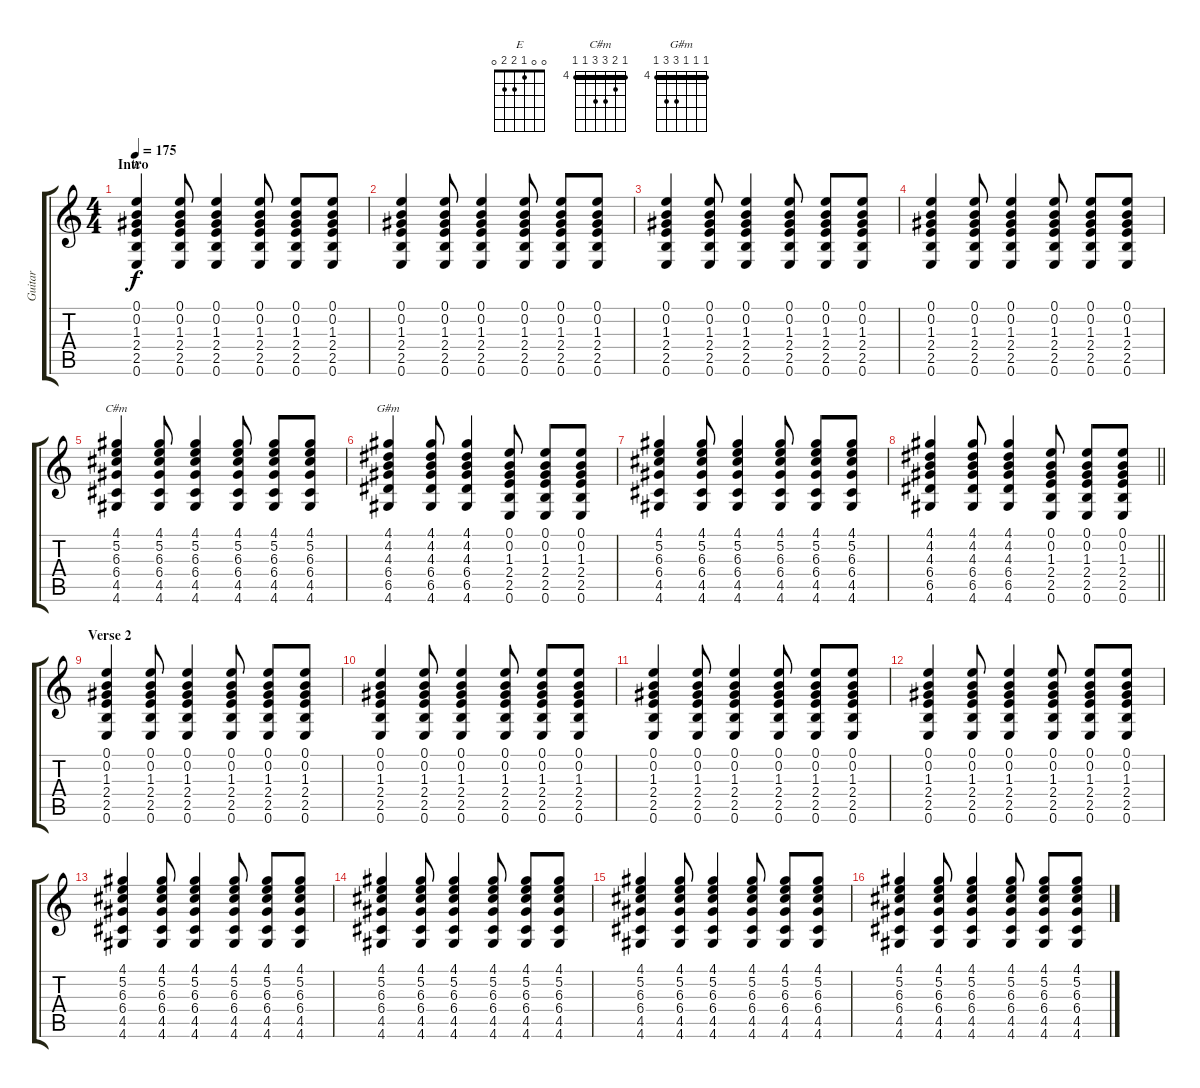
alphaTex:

\track ("Guitar" "Guitar") {instrument acousticguitarsteel}
\staff {score tabs}
\tuning (E4 B3 G3 D3 A2 E2) {hide}
\chord ("E" 0 0 1 2 2 0)
\chord ("C#m" 4 5 6 6 4 4) {firstfret 4 barre 4}
\chord ("G#m" 4 4 4 6 6 4) {firstfret 4 barre 4}
\ts (4 4)
\section ("" "Intro")
\tempo 175
\clef g2
\ks c
(0.1 0.2 1.3 2.4 2.5 0.6).4{ch "E" dy f} (0.1 0.2 1.3 2.4 2.5 0.6).8 (0.1 0.2 1.3 2.4 2.5 0.6).4 (0.1 0.2 1.3 2.4 2.5 0.6).8 (0.1 0.2 1.3 2.4 2.5 0.6).8 (0.1 0.2 1.3 2.4 2.5 0.6).8 |
(0.1 0.2 1.3 2.4 2.5 0.6).4 (0.1 0.2 1.3 2.4 2.5 0.6).8 (0.1 0.2 1.3 2.4 2.5 0.6).4 (0.1 0.2 1.3 2.4 2.5 0.6).8 (0.1 0.2 1.3 2.4 2.5 0.6).8 (0.1 0.2 1.3 2.4 2.5 0.6).8 |
(0.1 0.2 1.3 2.4 2.5 0.6).4 (0.1 0.2 1.3 2.4 2.5 0.6).8 (0.1 0.2 1.3 2.4 2.5 0.6).4 (0.1 0.2 1.3 2.4 2.5 0.6).8 (0.1 0.2 1.3 2.4 2.5 0.6).8 (0.1 0.2 1.3 2.4 2.5 0.6).8 |
(0.1 0.2 1.3 2.4 2.5 0.6).4 (0.1 0.2 1.3 2.4 2.5 0.6).8 (0.1 0.2 1.3 2.4 2.5 0.6).4 (0.1 0.2 1.3 2.4 2.5 0.6).8 (0.1 0.2 1.3 2.4 2.5 0.6).8 (0.1 0.2 1.3 2.4 2.5 0.6).8 |
(4.1 5.2 6.3 6.4 4.5 4.6).4{ch "C#m"} (4.1 5.2 6.3 6.4 4.5 4.6).8 (4.1 5.2 6.3 6.4 4.5 4.6).4 (4.1 5.2 6.3 6.4 4.5 4.6).8 (4.1 5.2 6.3 6.4 4.5 4.6).8 (4.1 5.2 6.3 6.4 4.5 4.6).8 |
(4.1 4.2 4.3 6.4 6.5 4.6).4{ch "G#m"} (4.1 4.2 4.3 6.4 6.5 4.6).8 (4.1 4.2 4.3 6.4 6.5 4.6).4 (0.1 0.2 1.3 2.4 2.5 0.6).8 (0.1 0.2 1.3 2.4 2.5 0.6).8 (0.1 0.2 1.3 2.4 2.5 0.6).8 |
(4.1 5.2 6.3 6.4 4.5 4.6).4 (4.1 5.2 6.3 6.4 4.5 4.6).8 (4.1 5.2 6.3 6.4 4.5 4.6).4 (4.1 5.2 6.3 6.4 4.5 4.6).8 (4.1 5.2 6.3 6.4 4.5 4.6).8 (4.1 5.2 6.3 6.4 4.5 4.6).8 |
\barLineRight lightlight
(4.1 4.2 4.3 6.4 6.5 4.6).4 (4.1 4.2 4.3 6.4 6.5 4.6).8 (4.1 4.2 4.3 6.4 6.5 4.6).4 (0.1 0.2 1.3 2.4 2.5 0.6).8 (0.1 0.2 1.3 2.4 2.5 0.6).8 (0.1 0.2 1.3 2.4 2.5 0.6).8 |
\section ("" "Verse 2")
(0.1 0.2 1.3 2.4 2.5 0.6).4 (0.1 0.2 1.3 2.4 2.5 0.6).8 (0.1 0.2 1.3 2.4 2.5 0.6).4 (0.1 0.2 1.3 2.4 2.5 0.6).8 (0.1 0.2 1.3 2.4 2.5 0.6).8 (0.1 0.2 1.3 2.4 2.5 0.6).8 |
(0.1 0.2 1.3 2.4 2.5 0.6).4 (0.1 0.2 1.3 2.4 2.5 0.6).8 (0.1 0.2 1.3 2.4 2.5 0.6).4 (0.1 0.2 1.3 2.4 2.5 0.6).8 (0.1 0.2 1.3 2.4 2.5 0.6).8 (0.1 0.2 1.3 2.4 2.5 0.6).8 |
(0.1 0.2 1.3 2.4 2.5 0.6).4 (0.1 0.2 1.3 2.4 2.5 0.6).8 (0.1 0.2 1.3 2.4 2.5 0.6).4 (0.1 0.2 1.3 2.4 2.5 0.6).8 (0.1 0.2 1.3 2.4 2.5 0.6).8 (0.1 0.2 1.3 2.4 2.5 0.6).8 |
(0.1 0.2 1.3 2.4 2.5 0.6).4 (0.1 0.2 1.3 2.4 2.5 0.6).8 (0.1 0.2 1.3 2.4 2.5 0.6).4 (0.1 0.2 1.3 2.4 2.5 0.6).8 (0.1 0.2 1.3 2.4 2.5 0.6).8 (0.1 0.2 1.3 2.4 2.5 0.6).8 |
(4.1 5.2 6.3 6.4 4.5 4.6).4 (4.1 5.2 6.3 6.4 4.5 4.6).8 (4.1 5.2 6.3 6.4 4.5 4.6).4 (4.1 5.2 6.3 6.4 4.5 4.6).8 (4.1 5.2 6.3 6.4 4.5 4.6).8 (4.1 5.2 6.3 6.4 4.5 4.6).8 |
(4.1 5.2 6.3 6.4 4.5 4.6).4 (4.1 5.2 6.3 6.4 4.5 4.6).8 (4.1 5.2 6.3 6.4 4.5 4.6).4 (4.1 5.2 6.3 6.4 4.5 4.6).8 (4.1 5.2 6.3 6.4 4.5 4.6).8 (4.1 5.2 6.3 6.4 4.5 4.6).8 |
(4.1 5.2 6.3 6.4 4.5 4.6).4 (4.1 5.2 6.3 6.4 4.5 4.6).8 (4.1 5.2 6.3 6.4 4.5 4.6).4 (4.1 5.2 6.3 6.4 4.5 4.6).8 (4.1 5.2 6.3 6.4 4.5 4.6).8 (4.1 5.2 6.3 6.4 4.5 4.6).8 |
(4.1 5.2 6.3 6.4 4.5 4.6).4 (4.1 5.2 6.3 6.4 4.5 4.6).8 (4.1 5.2 6.3 6.4 4.5 4.6).4 (4.1 5.2 6.3 6.4 4.5 4.6).8 (4.1 5.2 6.3 6.4 4.5 4.6).8 (4.1 5.2 6.3 6.4 4.5 4.6).8
